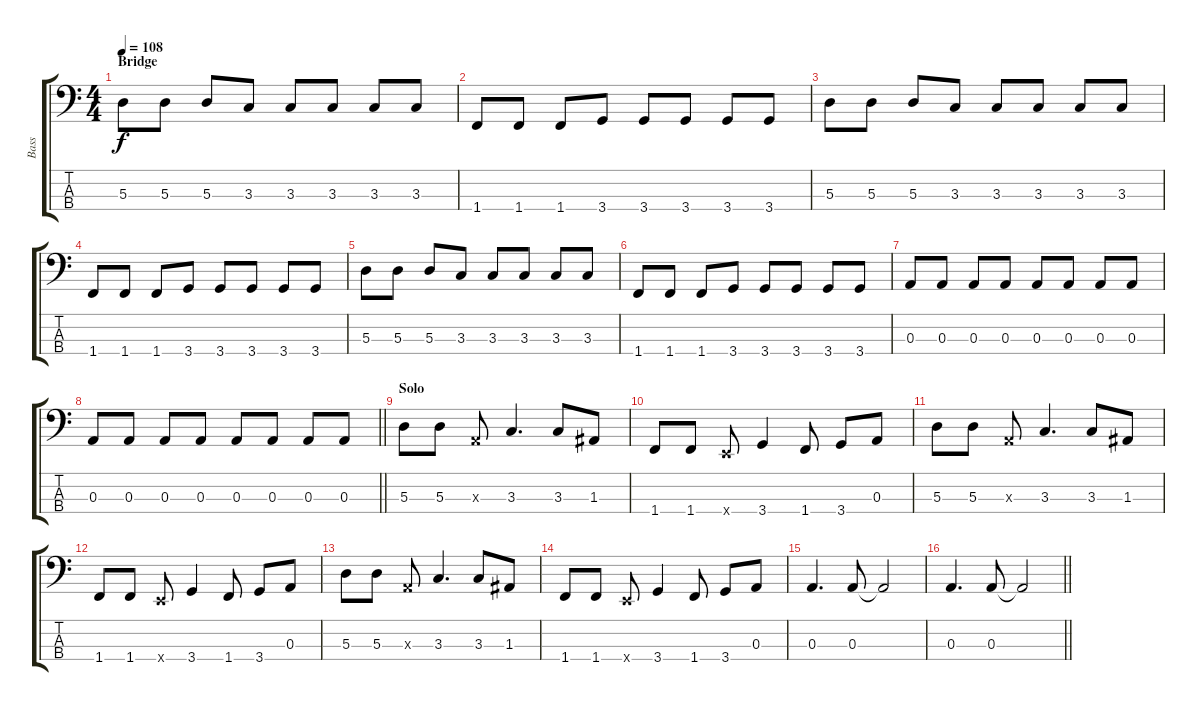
\track ("Bass" "Bass") {instrument electricbassfinger}
\staff {score tabs}
\tuning (G2 D2 A1 E1) {hide}
\ts (4 4)
\section ("" "Bridge")
\tempo 108
\clef f4
\ks c
5.3.8{dy f} 5.3.8 5.3.8 3.3.8 3.3.8 3.3.8 3.3.8 3.3.8 |
1.4.8 1.4.8 1.4.8 3.4.8 3.4.8 3.4.8 3.4.8 3.4.8 |
5.3.8 5.3.8 5.3.8 3.3.8 3.3.8 3.3.8 3.3.8 3.3.8 |
1.4.8 1.4.8 1.4.8 3.4.8 3.4.8 3.4.8 3.4.8 3.4.8 |
5.3.8 5.3.8 5.3.8 3.3.8 3.3.8 3.3.8 3.3.8 3.3.8 |
1.4.8 1.4.8 1.4.8 3.4.8 3.4.8 3.4.8 3.4.8 3.4.8 |
0.3.8 0.3.8 0.3.8 0.3.8 0.3.8 0.3.8 0.3.8 0.3.8 |
\barLineRight lightlight
0.3.8 0.3.8 0.3.8 0.3.8 0.3.8 0.3.8 0.3.8 0.3.8 |
\section ("" "Solo")
5.3.8 5.3.8 0.3{x}.8 3.3.4{d} 3.3.8 1.3.8 |
1.4.8 1.4.8 0.4{x}.8 3.4.4 1.4.8 3.4.8 0.3.8 |
5.3.8 5.3.8 0.3{x}.8 3.3.4{d} 3.3.8 1.3.8 |
1.4.8 1.4.8 0.4{x}.8 3.4.4 1.4.8 3.4.8 0.3.8 |
5.3.8 5.3.8 0.3{x}.8 3.3.4{d} 3.3.8 1.3.8 |
1.4.8 1.4.8 0.4{x}.8 3.4.4 1.4.8 3.4.8 0.3.8 |
0.3.4{d} 0.3.8 0.3{t}.2 |
\barLineRight lightlight
0.3.4{d} 0.3.8 0.3{t}.2
